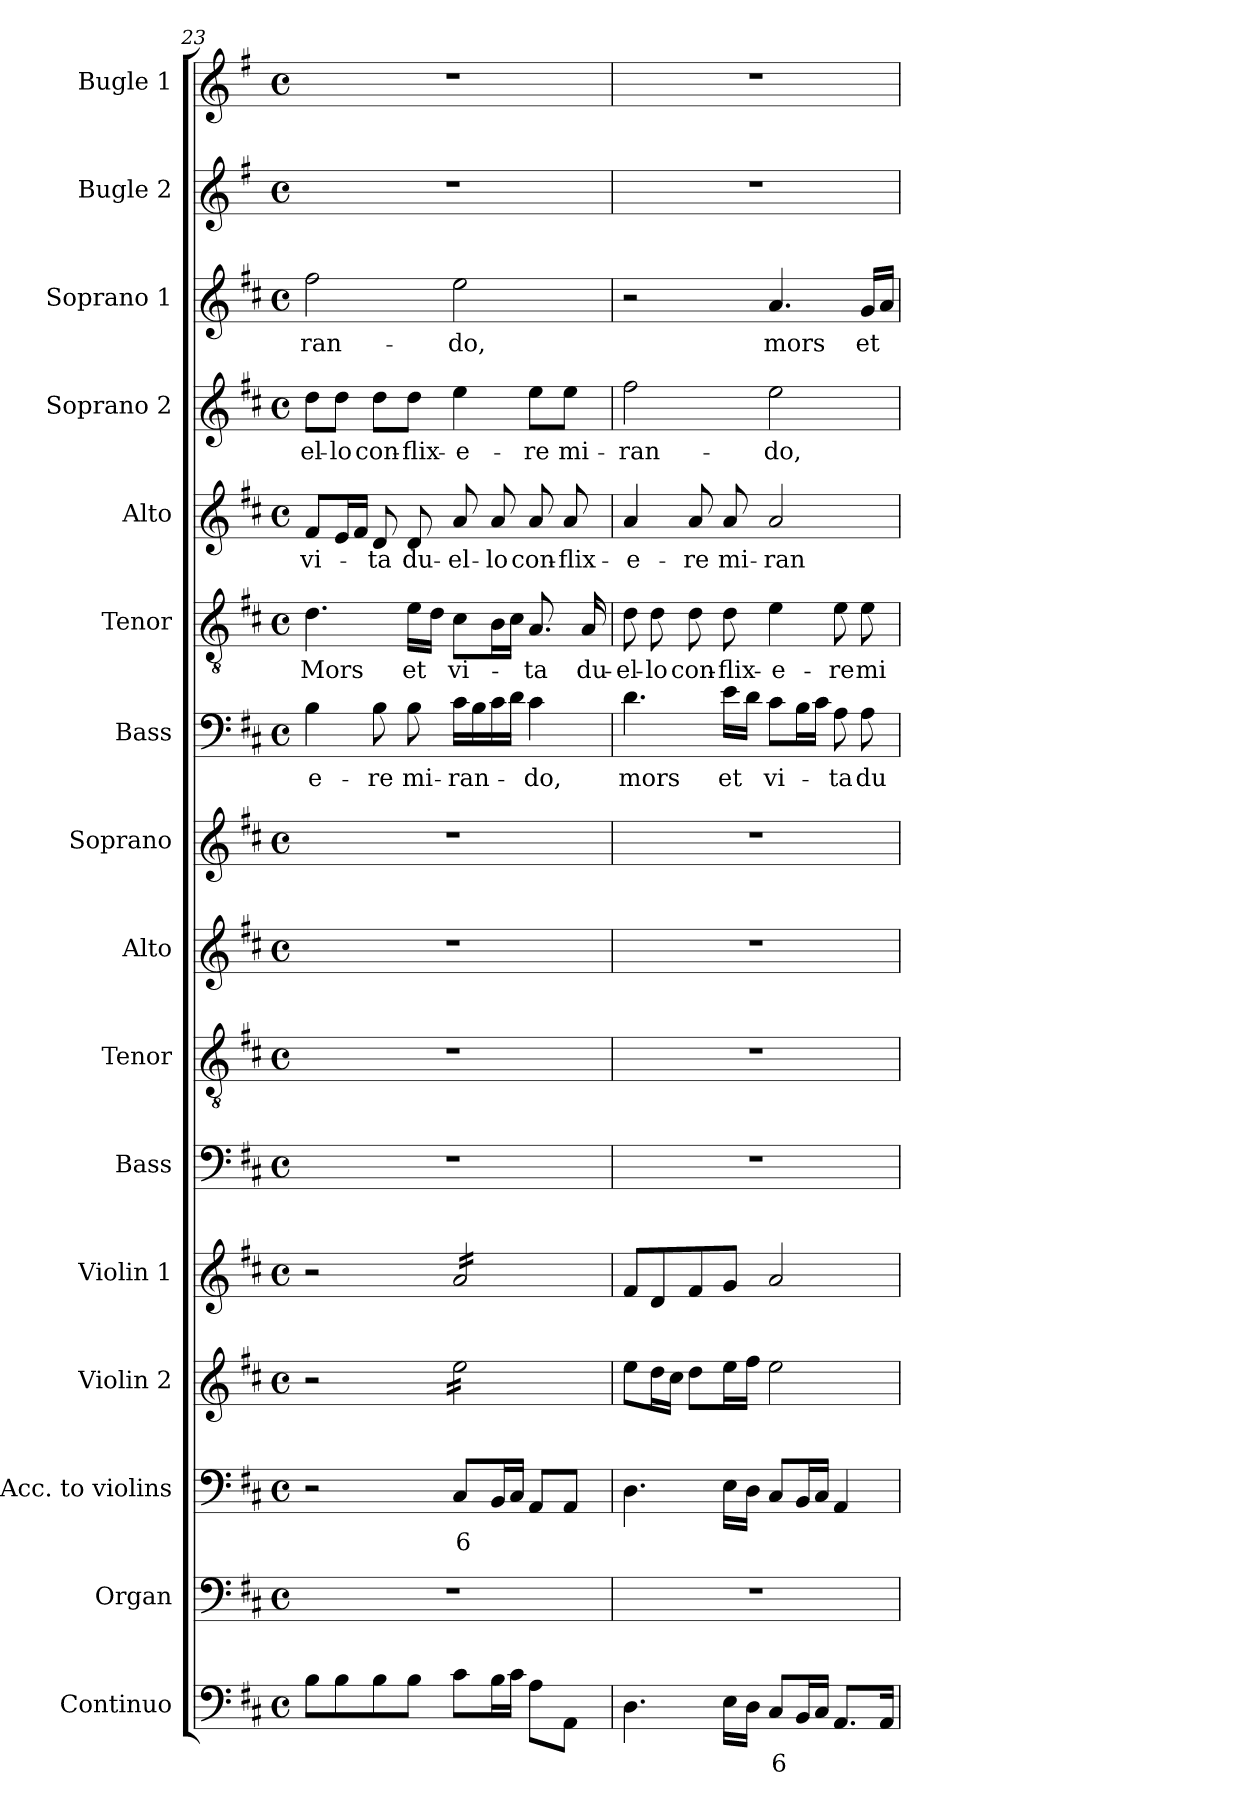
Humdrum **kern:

**kern	**text	**kern	**kern	**text	**kern	**kern	**kern	**kern	**kern	**kern	**kern	**text	**kern	**text	**kern	**text	**kern	**text	**kern	**text	**kern	**kern
*part16	*part16	*part15	*part14	*part14	*part13	*part12	*part11	*part10	*part9	*part8	*part7	*part7	*part6	*part6	*part5	*part5	*part4	*part4	*part3	*part3	*part2	*part1
*staff16	*staff16	*staff15	*staff14	*staff14	*staff13	*staff12	*staff11	*staff10	*staff9	*staff8	*staff7	*staff7	*staff6	*staff6	*staff5	*staff5	*staff4	*staff4	*staff3	*staff3	*staff2	*staff1
*I"Continuo	*	*I"Organ	*I"Acc. to violins	*	*I"Violin 2	*I"Violin 1	*I"Bass	*I"Tenor	*I"Alto	*I"Soprano	*I"Bass	*	*I"Tenor	*	*I"Alto	*	*I"Soprano 2	*	*I"Soprano 1	*	*I"Bugle  2	*I"Bugle 1
*I'Cont.	*	*I'Org.	*	*	*I'Vln. 2	*I'Vln. 1	*I'B.	*I'T.	*I'A.	*I'S.	*I'B.	*	*I'T.	*	*I'A.	*	*I'S2.	*	*I'S1.	*	*I'Bug 2	*I'Bug. 1
*clefF4	*	*clefF4	*clefF4	*	*clefG2	*clefG2	*clefF4	*clefGv2	*clefG2	*clefG2	*clefF4	*	*clefGv2	*	*clefG2	*	*clefG2	*	*clefG2	*	*clefG2	*clefG2
*	*	*	*	*	*	*	*	*ITrd7c12	*	*	*	*	*ITrd7c12	*	*	*	*	*	*	*	*ITrd3c5	*ITrd3c5
*k[f#c#]	*	*k[f#c#]	*k[f#c#]	*	*k[f#c#]	*k[f#c#]	*k[f#c#]	*k[f#c#]	*k[f#c#]	*k[f#c#]	*k[f#c#]	*	*k[f#c#]	*	*k[f#c#]	*	*k[f#c#]	*	*k[f#c#]	*	*k[f#c#]	*k[f#c#]
*D:	*	*D:	*D:	*	*D:	*D:	*D:	*D:	*D:	*D:	*D:	*	*D:	*	*D:	*	*D:	*	*D:	*	*D:	*D:
*M4/4	*	*M4/4	*M4/4	*	*M4/4	*M4/4	*M4/4	*M4/4	*M4/4	*M4/4	*M4/4	*	*M4/4	*	*M4/4	*	*M4/4	*	*M4/4	*	*M4/4	*M4/4
*met(c)	*	*met(c)	*met(c)	*	*met(c)	*met(c)	*met(c)	*met(c)	*met(c)	*met(c)	*met(c)	*	*met(c)	*	*met(c)	*	*met(c)	*	*met(c)	*	*met(c)	*met(c)
=23	=23	=23	=23	=23	=23	=23	=23	=23	=23	=23	=23	=23	=23	=23	=23	=23	=23	=23	=23	=23	=23	=23
!	!	!	!	!	!	!	!	!	!	!	!	!LO:LY:b:color=#000000	!	!	!	!	!	!	!	!	!	!
!	!	!	!	!	!	!	!	!	!	!	!	!	!	!LO:LY:b:color=#000000	!	!	!	!	!	!	!	!
!	!	!	!	!	!	!	!	!	!	!	!	!	!	!	!	!LO:LY:b:color=#000000	!	!	!	!	!	!
!	!	!	!	!	!	!	!	!	!	!	!	!	!	!	!	!	!	!LO:LY:b:color=#000000	!	!	!	!
!	!	!	!	!	!	!	!	!	!	!	!	!	!	!	!	!	!	!	!	!LO:LY:b:color=#000000	!	!
8Bi\L	.	1r	2r	.	2r	2r	1r	1r	1r	1r	4Bi\	-e-	4.Di\	Mors	8f#i/L	vi-	8ddi\L	-el-	2ff#i\	-ran-	1r	1r
!	!	!	!	!	!	!	!	!	!	!	!	!	!	!	!	!	!	!LO:LY:b:color=#000000	!	!	!	!
8Bi\	.	.	.	.	.	.	.	.	.	.	.	.	.	.	16ei/L	.	8ddi\J	-lo	.	.	.	.
.	.	.	.	.	.	.	.	.	.	.	.	.	.	.	16f#i/JJ	.	.	.	.	.	.	.
!	!	!	!	!	!	!	!	!	!	!	!	!LO:LY:b:color=#000000	!	!	!	!	!	!	!	!	!	!
!	!	!	!	!	!	!	!	!	!	!	!	!	!	!	!	!LO:LY:b:color=#000000	!	!	!	!	!	!
!	!	!	!	!	!	!	!	!	!	!	!	!	!	!	!	!	!	!LO:LY:b:color=#000000	!	!	!	!
8Bi\	.	.	.	.	.	.	.	.	.	.	8Bi\	-re	.	.	8di/	-ta	8ddi\L	con-	.	.	.	.
!	!	!	!	!	!	!	!	!	!	!	!	!LO:LY:b:color=#000000	!	!	!	!	!	!	!	!	!	!
!	!	!	!	!	!	!	!	!	!	!	!	!	!	!LO:LY:b:color=#000000	!	!	!	!	!	!	!	!
!	!	!	!	!	!	!	!	!	!	!	!	!	!	!	!	!LO:LY:b:color=#000000	!	!	!	!	!	!
!	!	!	!	!	!	!	!	!	!	!	!	!	!	!	!	!	!	!LO:LY:b:color=#000000	!	!	!	!
8Bi\J	.	.	.	.	.	.	.	.	.	.	8Bi\	mi-	16Ei\LL	et	8di/	du-	8ddi\J	-flix-	.	.	.	.
.	.	.	.	.	.	.	.	.	.	.	.	.	16Di\JJ	.	.	.	.	.	.	.	.	.
!	!	!	!	!LO:LY:b:color=#000000	!	!	!	!	!	!	!	!	!	!	!	!	!	!	!	!	!	!
!	!	!	!	!	!	!	!	!	!	!	!	!LO:LY:b:color=#000000	!	!	!	!	!	!	!	!	!	!
!	!	!	!	!	!	!	!	!	!	!	!	!	!	!LO:LY:b:color=#000000	!	!	!	!	!	!	!	!
!	!	!	!	!	!	!	!	!	!	!	!	!	!	!	!	!LO:LY:b:color=#000000	!	!	!	!	!	!
!	!	!	!	!	!	!	!	!	!	!	!	!	!	!	!	!	!	!LO:LY:b:color=#000000	!	!	!	!
!	!	!	!	!	!	!	!	!	!	!	!	!	!	!	!	!	!	!	!	!LO:LY:b:color=#000000	!	!
*	*	*	*	*	*tremolo	*	*	*	*	*	*	*	*	*	*	*	*	*	*	*	*	*
*	*	*	*	*	*	*tremolo	*	*	*	*	*	*	*	*	*	*	*	*	*	*	*	*
8c#i\L	.	.	8C#i/L	6	16eei\LL	16ai/LL	.	.	.	.	16c#i\LL	-ran-	8C#i\L	vi-	8ai/	-el-	4eei\	-e-	2eei\	-do,	.	.
.	.	.	.	.	16eei\	16ai/	.	.	.	.	16Bi\	.	.	.	.	.	.	.	.	.	.	.
!	!	!	!	!	!	!	!	!	!	!	!	!	!	!	!	!LO:LY:b:color=#000000	!	!	!	!	!	!
16Bi\L	.	.	16BBi/L	.	16eei\	16ai/	.	.	.	.	16c#i\	.	16BBi\L	.	8ai/	-lo	.	.	.	.	.	.
16c#i\JJ	.	.	16C#i/JJ	.	16eei\	16ai/	.	.	.	.	16di\JJ	.	16C#i\JJ	.	.	.	.	.	.	.	.	.
!	!	!	!	!	!	!	!	!	!	!	!	!LO:LY:b:color=#000000	!	!	!	!	!	!	!	!	!	!
!	!	!	!	!	!	!	!	!	!	!	!	!	!	!LO:LY:b:color=#000000	!	!	!	!	!	!	!	!
!	!	!	!	!	!	!	!	!	!	!	!	!	!	!	!	!LO:LY:b:color=#000000	!	!	!	!	!	!
!	!	!	!	!	!	!	!	!	!	!	!	!	!	!	!	!	!	!LO:LY:b:color=#000000	!	!	!	!
8Ai\L	.	.	8AAi/L	.	16eei\	16ai/	.	.	.	.	4c#i\	-do,	8.AAi/	-ta	8ai/	con-	8eei\L	-re	.	.	.	.
.	.	.	.	.	16eei\	16ai/	.	.	.	.	.	.	.	.	.	.	.	.	.	.	.	.
!	!	!	!	!	!	!	!	!	!	!	!	!	!	!	!	!LO:LY:b:color=#000000	!	!	!	!	!	!
!	!	!	!	!	!	!	!	!	!	!	!	!	!	!	!	!	!	!LO:LY:b:color=#000000	!	!	!	!
8AAi\J	.	.	8AAi/J	.	16eei\	16ai/	.	.	.	.	.	.	.	.	8ai/	-flix-	8eei\J	mi-	.	.	.	.
!	!	!	!	!	!	!	!	!	!	!	!	!	!	!LO:LY:b:color=#000000	!	!	!	!	!	!	!	!
.	.	.	.	.	16eei\JJ	16ai/JJ	.	.	.	.	.	.	16AAi/	du-	.	.	.	.	.	.	.	.
*	*	*	*	*	*	*Xtremolo	*	*	*	*	*	*	*	*	*	*	*	*	*	*	*	*
*	*	*	*	*	*Xtremolo	*	*	*	*	*	*	*	*	*	*	*	*	*	*	*	*	*
=24	=24	=24	=24	=24	=24	=24	=24	=24	=24	=24	=24	=24	=24	=24	=24	=24	=24	=24	=24	=24	=24	=24
!	!	!	!	!	!	!	!	!	!	!	!	!LO:LY:b:color=#000000	!	!	!	!	!	!	!	!	!	!
!	!	!	!	!	!	!	!	!	!	!	!	!	!	!LO:LY:b:color=#000000	!	!	!	!	!	!	!	!
!	!	!	!	!	!	!	!	!	!	!	!	!	!	!	!	!LO:LY:b:color=#000000	!	!	!	!	!	!
!	!	!	!	!	!	!	!	!	!	!	!	!	!	!	!	!	!	!LO:LY:b:color=#000000	!	!	!	!
4.Di\	.	1r	4.Di\	.	8eei\L	8f#i/L	1r	1r	1r	1r	4.di\	mors	8Di\	-el-	4ai/	-e-	2ff#i\	-ran-	2r	.	1r	1r
!	!	!	!	!	!	!	!	!	!	!	!	!	!	!LO:LY:b:color=#000000	!	!	!	!	!	!	!	!
.	.	.	.	.	16ddi\L	8di/	.	.	.	.	.	.	8Di\	-lo	.	.	.	.	.	.	.	.
.	.	.	.	.	16cc#i\JJ	.	.	.	.	.	.	.	.	.	.	.	.	.	.	.	.	.
!	!	!	!	!	!	!	!	!	!	!	!	!	!	!LO:LY:b:color=#000000	!	!	!	!	!	!	!	!
!	!	!	!	!	!	!	!	!	!	!	!	!	!	!	!	!LO:LY:b:color=#000000	!	!	!	!	!	!
.	.	.	.	.	8ddi\L	8f#i/	.	.	.	.	.	.	8Di\	con-	8ai/	-re	.	.	.	.	.	.
!	!	!	!	!	!	!	!	!	!	!	!	!LO:LY:b:color=#000000	!	!	!	!	!	!	!	!	!	!
!	!	!	!	!	!	!	!	!	!	!	!	!	!	!LO:LY:b:color=#000000	!	!	!	!	!	!	!	!
!	!	!	!	!	!	!	!	!	!	!	!	!	!	!	!	!LO:LY:b:color=#000000	!	!	!	!	!	!
16Ei\LL	.	.	16Ei\LL	.	16eei\L	8gi/J	.	.	.	.	16ei\LL	et	8Di\	-flix-	8ai/	mi-	.	.	.	.	.	.
16Di\JJ	.	.	16Di\JJ	.	16ff#i\JJ	.	.	.	.	.	16di\JJ	.	.	.	.	.	.	.	.	.	.	.
!	!LO:LY:b:color=#000000	!	!	!	!	!	!	!	!	!	!	!	!	!	!	!	!	!	!	!	!	!
!	!	!	!	!	!	!	!	!	!	!	!	!LO:LY:b:color=#000000	!	!	!	!	!	!	!	!	!	!
!	!	!	!	!	!	!	!	!	!	!	!	!	!	!LO:LY:b:color=#000000	!	!	!	!	!	!	!	!
!	!	!	!	!	!	!	!	!	!	!	!	!	!	!	!	!LO:LY:b:color=#000000	!	!	!	!	!	!
!	!	!	!	!	!	!	!	!	!	!	!	!	!	!	!	!	!	!LO:LY:b:color=#000000	!	!	!	!
!	!	!	!	!	!	!	!	!	!	!	!	!	!	!	!	!	!	!	!	!LO:LY:b:color=#000000	!	!
8C#i/L	6	.	8C#i/L	.	2eei\	2ai/	.	.	.	.	8c#i\L	vi-	4Ei\	-e-	2ai/	-ran-	2eei\	-do,	4.ai/	mors	.	.
16BBi/L	.	.	16BBi/L	.	.	.	.	.	.	.	16Bi\L	.	.	.	.	.	.	.	.	.	.	.
16C#i/JJ	.	.	16C#i/JJ	.	.	.	.	.	.	.	16c#i\JJ	.	.	.	.	.	.	.	.	.	.	.
!	!	!	!	!	!	!	!	!	!	!	!	!LO:LY:b:color=#000000	!	!	!	!	!	!	!	!	!	!
!	!	!	!	!	!	!	!	!	!	!	!	!	!	!LO:LY:b:color=#000000	!	!	!	!	!	!	!	!
8.AAi/L	.	.	4AAi/	.	.	.	.	.	.	.	8Ai\	-ta	8Ei\	-re	.	.	.	.	.	.	.	.
!	!	!	!	!	!	!	!	!	!	!	!	!LO:LY:b:color=#000000	!	!	!	!	!	!	!	!	!	!
!	!	!	!	!	!	!	!	!	!	!	!	!	!	!LO:LY:b:color=#000000	!	!	!	!	!	!	!	!
!	!	!	!	!	!	!	!	!	!	!	!	!	!	!	!	!	!	!	!	!LO:LY:b:color=#000000	!	!
.	.	.	.	.	.	.	.	.	.	.	8Ai\	du-	8Ei\	mi-	.	.	.	.	16gi/LL	et	.	.
16AAi/Jk	.	.	.	.	.	.	.	.	.	.	.	.	.	.	.	.	.	.	16ai/JJ	.	.	.
=	=	=	=	=	=	=	=	=	=	=	=	=	=	=	=	=	=	=	=	=	=	=
*-	*-	*-	*-	*-	*-	*-	*-	*-	*-	*-	*-	*-	*-	*-	*-	*-	*-	*-	*-	*-	*-	*-
